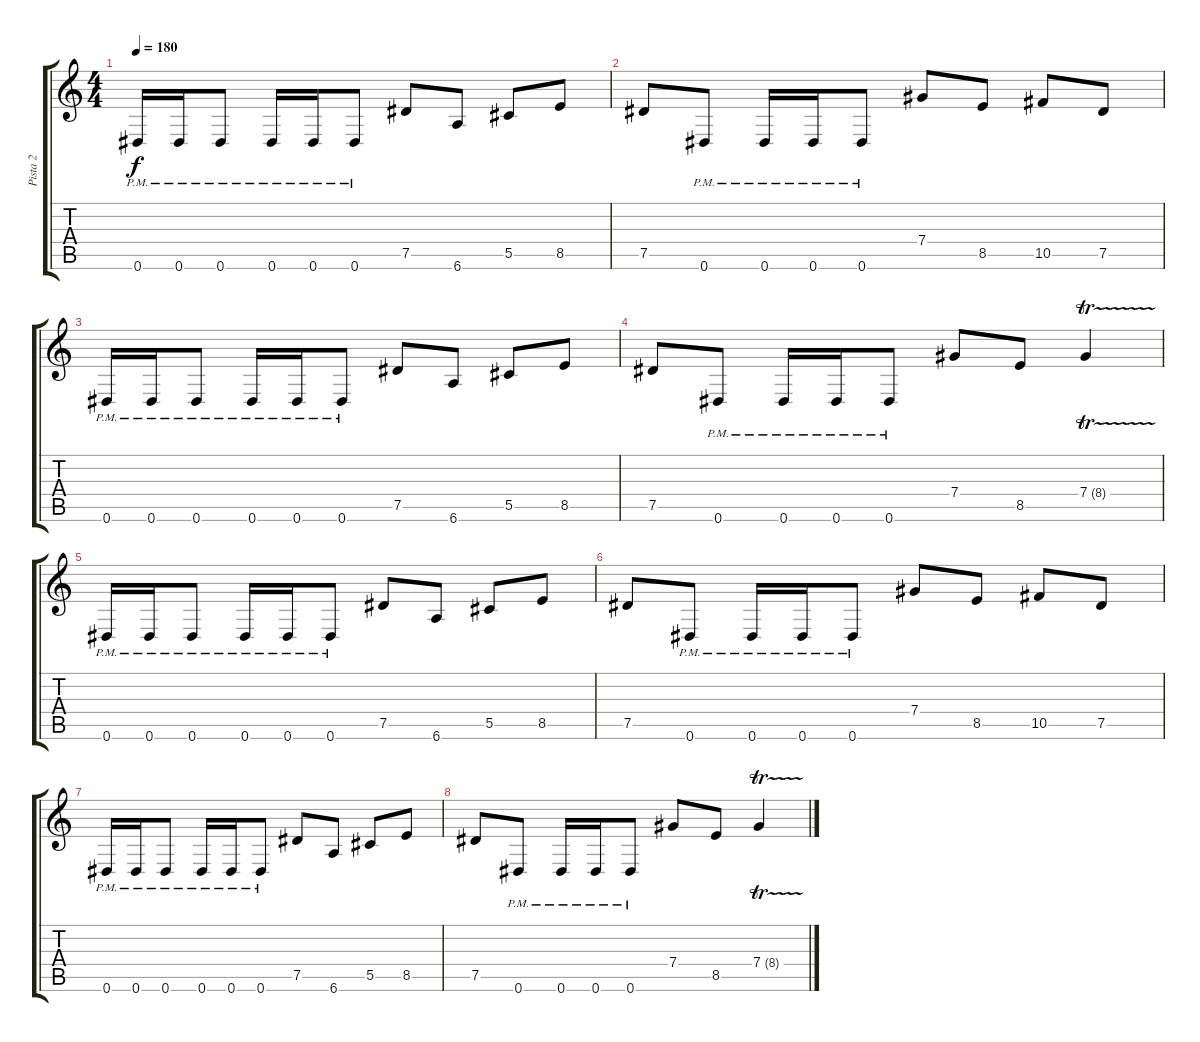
\track ("Pista 2" "Pista 2") {instrument distortionguitar}
\staff {score tabs}
\tuning (Eb4 Bb3 Gb3 Db3 Ab2 Eb2) {hide}
\ts (4 4)
\tempo 180
\clef g2
\ks c
0.6{pm}.16{dy f} 0.6{pm}.16 0.6{pm}.8 0.6{pm}.16 0.6{pm}.16 0.6{pm}.8 7.5.8 6.6.8 5.5.8 8.5.8 |
7.5.8 0.6{pm}.8 0.6{pm}.16 0.6{pm}.16 0.6{pm}.8 7.4.8 8.5.8 10.5.8 7.5.8 |
0.6{pm}.16 0.6{pm}.16 0.6{pm}.8 0.6{pm}.16 0.6{pm}.16 0.6{pm}.8 7.5.8 6.6.8 5.5.8 8.5.8 |
7.5.8 0.6{pm}.8 0.6{pm}.16 0.6{pm}.16 0.6{pm}.8 7.4.8 8.5.8 7.4{tr (8 16)}.4 |
0.6{pm}.16 0.6{pm}.16 0.6{pm}.8 0.6{pm}.16 0.6{pm}.16 0.6{pm}.8 7.5.8 6.6.8 5.5.8 8.5.8 |
7.5.8 0.6{pm}.8 0.6{pm}.16 0.6{pm}.16 0.6{pm}.8 7.4.8 8.5.8 10.5.8 7.5.8 |
0.6{pm}.16 0.6{pm}.16 0.6{pm}.8 0.6{pm}.16 0.6{pm}.16 0.6{pm}.8 7.5.8 6.6.8 5.5.8 8.5.8 |
7.5.8 0.6{pm}.8 0.6{pm}.16 0.6{pm}.16 0.6{pm}.8 7.4.8 8.5.8 7.4{tr (8 16)}.4
